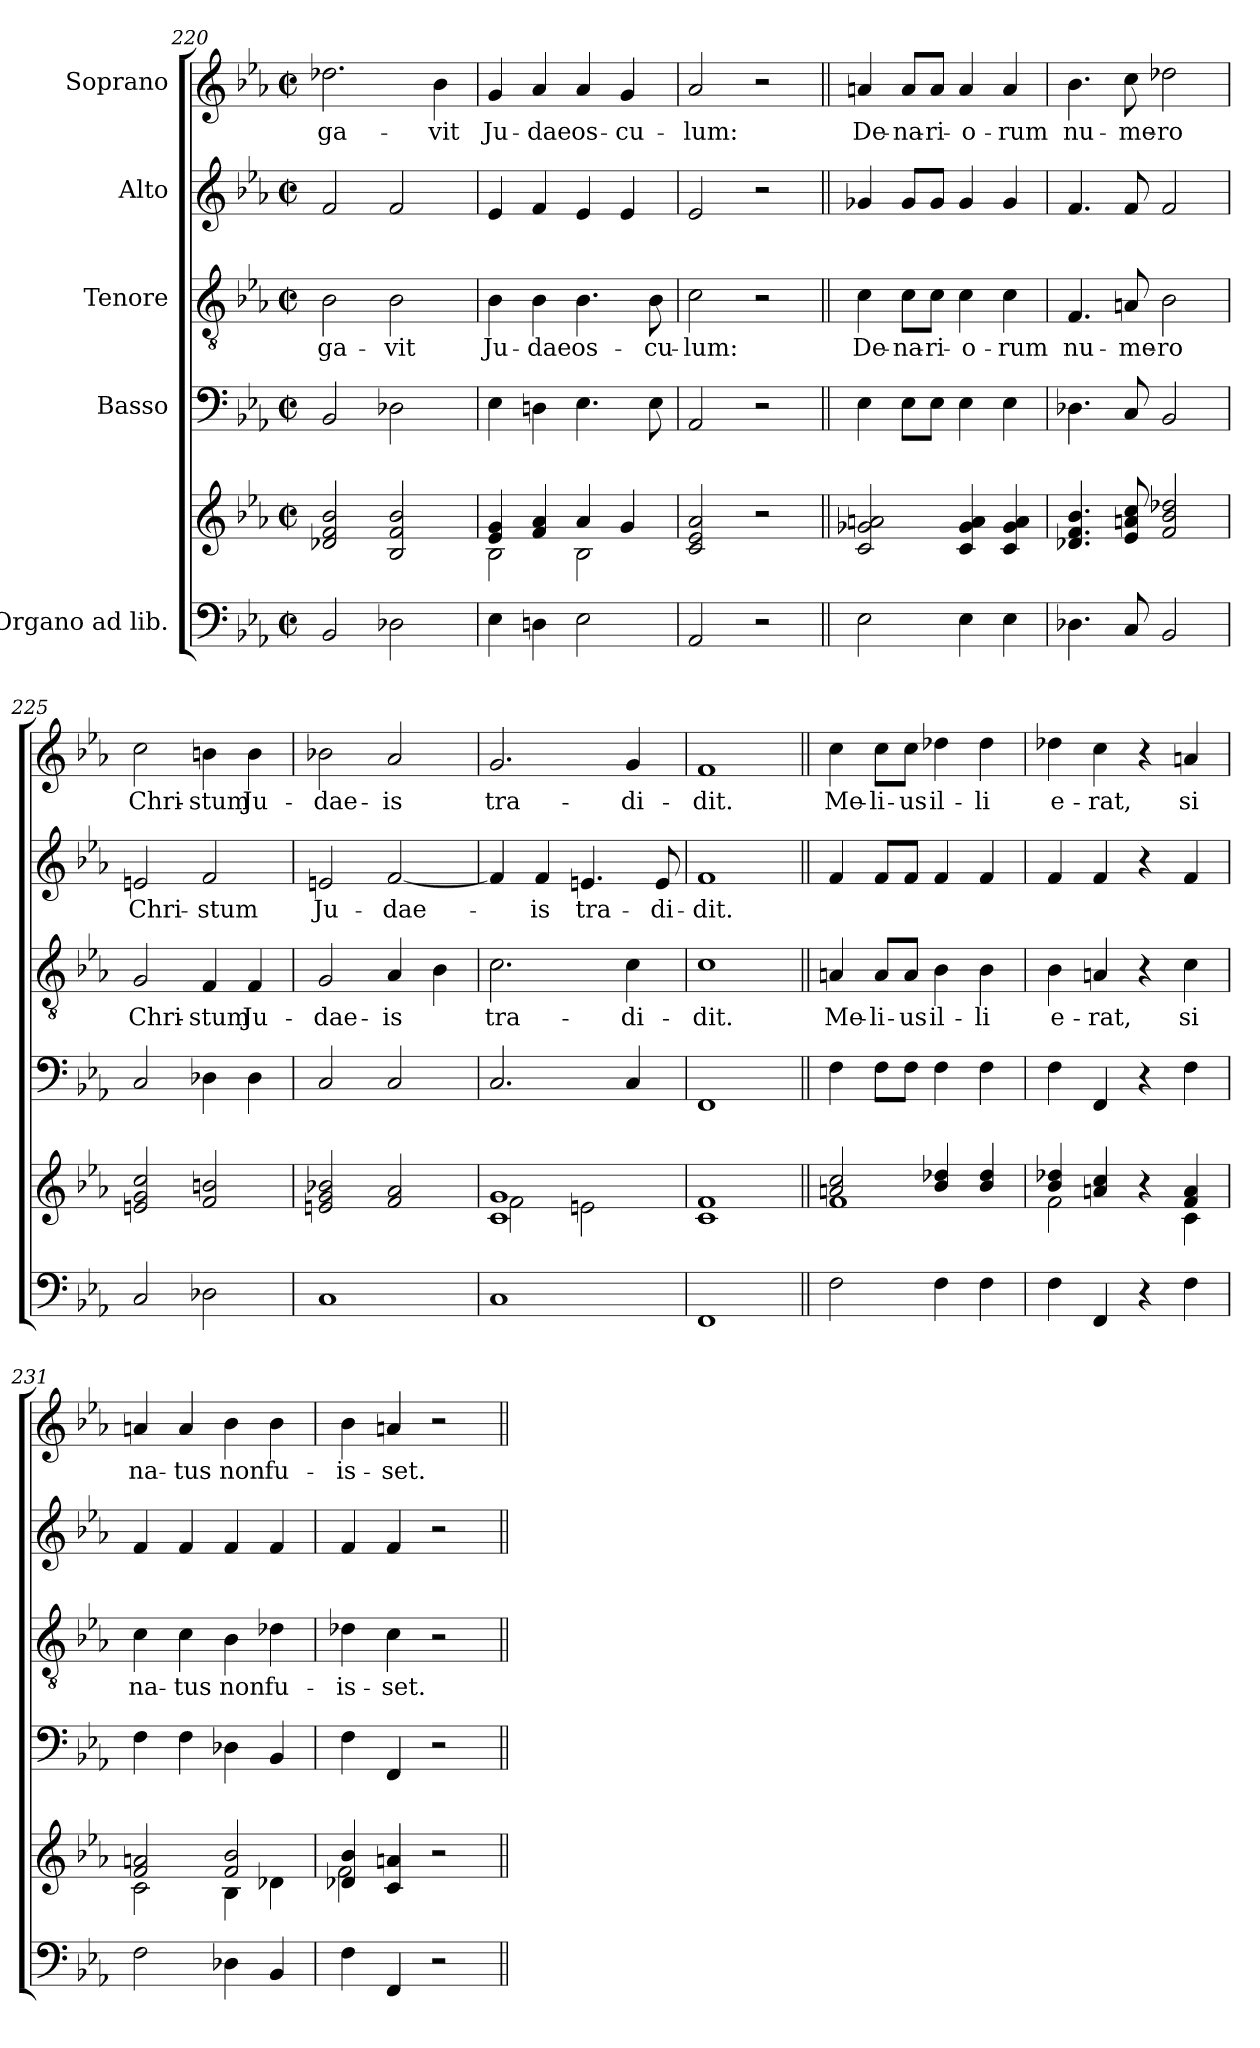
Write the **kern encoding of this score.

**kern	**kern	**kern	**kern	**text	**kern	**text	**kern	**text
*part5	*part5	*part4	*part3	*part3	*part2	*part2	*part1	*part1
*staff6	*staff5	*staff4	*staff3	*staff3	*staff2	*staff2	*staff1	*staff1
*I"Organo ad lib.	*	*I"Basso	*I"Tenore	*	*I"Alto	*	*I"Soprano	*
*clefF4	*clefG2	*clefF4	*clefGv2	*	*clefG2	*	*clefG2	*
*k[b-e-a-]	*k[b-e-a-]	*k[b-e-a-]	*k[b-e-a-]	*	*k[b-e-a-]	*	*k[b-e-a-]	*
*E-:	*E-:	*E-:	*E-:	*	*E-:	*	*E-:	*
*M2/2	*M2/2	*M2/2	*M2/2	*	*M2/2	*	*M2/2	*
*met(c|)	*met(c|)	*met(c|)	*met(c|)	*	*met(c|)	*	*met(c|)	*
=220	=220	=220	=220	=220	=220	=220	=220	=220
2BB-/	2d-X/ 2f/ 2b-/	2BB-/	2B-\	-ga-	2f/	.	2.dd-X\	-ga-
2D-X\	2B-/ 2f/ 2b-/	2D-X\	2B-\	-vit	2f/	.	.	.
.	.	.	.	.	.	.	4b-\	-vit
=221	=221	=221	=221	=221	=221	=221	=221	=221
*	*^	*	*	*	*	*	*	*
4E-\	4e-/ 4g/	2B-\	4E-\	4B-\	Ju-	4e-/	.	4g/	Ju-
4Dn\	4f/ 4a-/	.	4Dn\	4B-\	-dae	4f/	.	4a-/	-dae
2E-\	4a-/	2B-\	4.E-\	4.B-\	os-	4e-/	.	4a-/	os-
.	4g/	.	.	.	.	4e-/	.	4g/	-cu-
.	.	.	8E-\	8B-\	-cu-	.	.	.	.
*	*v	*v	*	*	*	*	*	*	*
=222	=222	=222	=222	=222	=222	=222	=222	=222
2AA-/	2c/ 2e-/ 2a-/	2AA-/	2c\	-lum:	2e-/	.	2a-/	-lum:
2r	2r	2r	2r	.	2r	.	2r	.
!!LO:PB:g=z
=223||	=223||	=223||	=223||	=223||	=223||	=223||	=223||	=223||
2E-\	2c/ 2g-X/ 2an/	4E-\	4c\	De-	4g-X/	.	4an/	De-
.	.	8E-\L	8c\L	-na-	8g-/L	.	8a/L	-na-
.	.	8E-\J	8c\J	-ri-	8g-/J	.	8a/J	-ri-
4E-\	4c/ 4g-/ 4a/	4E-\	4c\	-o-	4g-/	.	4a/	-o-
4E-\	4c/ 4g-/ 4a/	4E-\	4c\	-rum	4g-/	.	4a/	-rum
=224	=224	=224	=224	=224	=224	=224	=224	=224
4.D-X\	4.d-X/ 4.f/ 4.b-/	4.D-X\	4.F/	nu-	4.f/	.	4.b-\	nu-
8C/	8e-/ 8an/ 8cc/	8C/	8An/	-me-	8f/	.	8cc\	-me-
2BB-/	2f/ 2b-/ 2dd-X/	2BB-/	2B-\	-ro	2f/	.	2dd-X\	-ro
=225	=225	=225	=225	=225	=225	=225	=225	=225
2C/	2en/ 2g/ 2cc/	2C/	2G/	Chri-	2en/	Chri-	2cc\	Chri-
2D-X\	2f/ 2bn/	4D-X\	4F/	-stum	2f/	-stum	4bn\	-stum
.	.	4D-\	4F/	Ju-	.	.	4b\	Ju-
=226	=226	=226	=226	=226	=226	=226	=226	=226
1C	2en/ 2g/ 2b-X/	2C/	2G/	-dae-	2en/	Ju-	2b-X\	-dae-
.	2f/ 2a-/	2C/	4A-/	-is	[2f/	-dae-	2a-/	-is
.	.	.	4B-\	.	.	.	.	.
=227	=227	=227	=227	=227	=227	=227	=227	=227
*	*^	*	*	*	*	*	*	*
1C	1c 1g	2f\	2.C/	2.c\	tra-	4f/]	.	2.g/	tra-
.	.	.	.	.	.	4f/	-is	.	.
.	.	2en\	.	.	.	4.en/	tra-	.	.
.	.	.	4C/	4c\	-di-	.	.	4g/	-di-
.	.	.	.	.	.	8e/	-di-	.	.
*	*v	*v	*	*	*	*	*	*	*
=228	=228	=228	=228	=228	=228	=228	=228	=228
1FF	1c 1f	1FF	1c	-dit.	1f	-dit.	1f	-dit.
!!LO:LB:g=z
=229||	=229||	=229||	=229||	=229||	=229||	=229||	=229||	=229||
*	*^	*	*	*	*	*	*	*
2F\	2an/ 2cc/	1f	4F\	4An/	Me-	4f/	.	4cc\	Me-
.	.	.	8F\L	8A/L	-li-	8f/L	.	8cc\L	-li-
.	.	.	8F\J	8A/J	-us	8f/J	.	8cc\J	-us
4F\	4b-/ 4dd-X/	.	4F\	4B-\	il-	4f/	.	4dd-X\	il-
4F\	4b-/ 4dd-/	.	4F\	4B-\	-li	4f/	.	4dd-\	-li
=230	=230	=230	=230	=230	=230	=230	=230	=230	=230
4F\	4b-/ 4dd-X/	2f\	4F\	4B-\	e-	4f/	.	4dd-X\	e-
4FF/	4an/ 4cc/	.	4FF/	4An/	-rat,	4f/	.	4cc\	-rat,
4r	4r	4ryy	4r	4r	.	4r	.	4r	.
4F\	4f/ 4a/	4c\	4F\	4c\	si	4f/	.	4an/	si
=231	=231	=231	=231	=231	=231	=231	=231	=231	=231
2F\	2f/ 2an/	2c\	4F\	4c\	na-	4f/	.	4an/	na-
.	.	.	4F\	4c\	-tus	4f/	.	4a/	-tus
4D-X\	2f/ 2b-/	4B-\	4D-X\	4B-\	non	4f/	.	4b-\	non
4BB-/	.	4d-X\	4BB-/	4d-X\	fu-	4f/	.	4b-\	fu-
=232	=232	=232	=232	=232	=232	=232	=232	=232	=232
4F\	4d-X/ 4b-/	2f\	4F\	4d-X\	-is-	4f/	.	4b-\	-is-
4FF/	4c/ 4an/	.	4FF/	4c\	-set.	4f/	.	4an/	-set.
2r	2r	2ryy	2r	2r	.	2r	.	2r	.
*	*v	*v	*	*	*	*	*	*	*
=||	=||	=||	=||	=||	=||	=||	=||	=||
*-	*-	*-	*-	*-	*-	*-	*-	*-
